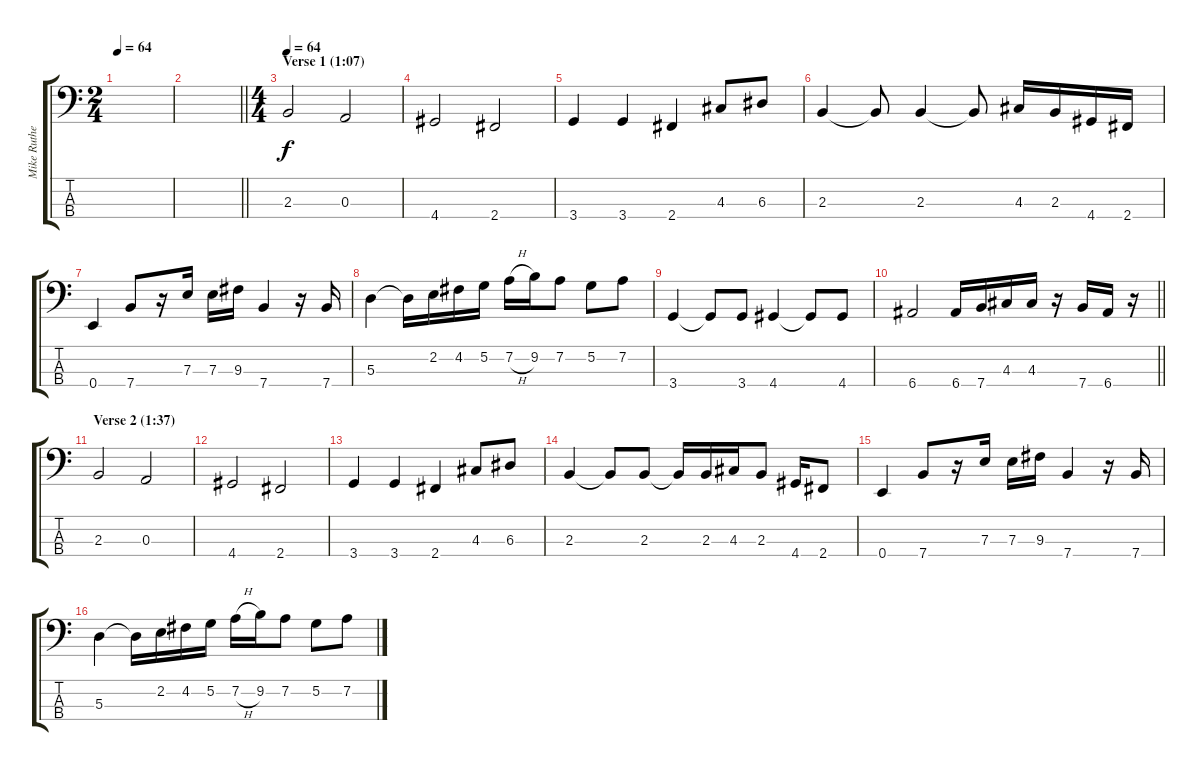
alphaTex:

\track ("Mike Rutherford (bass)" "Mike Ruthe") {instrument electricbassfinger}
\staff {score tabs}
\tuning (G2 D2 A1 E1) {hide}
\ts (2 4)
\tempo 64
\clef f4
\ks c
|
\barLineRight lightlight
|
\ts (4 4)
\section ("" "Verse 1 (1:07)")
\tempo 64
2.3.2 0.3.2 |
4.4.2 2.4.2 |
3.4.4 3.4.4 2.4.4 4.3.8 6.3.8 |
2.3.4 2.3{t}.8 2.3.4 2.3{t}.8 4.3.16 2.3.16 4.4.16 2.4.16 |
0.4.4 7.4.8 r.16 7.3.16 7.3.16 9.3.16 7.4.4 r.16 7.4.16 |
5.3.4 5.3{t}.16 2.2.16 4.2.16 5.2.16 7.2{h}.16 9.2.16 7.2.8 5.2.8 7.2.8 |
3.4.4 3.4{t}.8 3.4.8 4.4.4 4.4{t}.8 4.4.8 |
\barLineRight lightlight
6.4.2 6.4.16 7.4.16 4.3.16 4.3.16 r.16 7.4.16 6.4.16 r.16 |
\section ("" "Verse 2 (1:37)")
2.3.2 0.3.2 |
4.4.2 2.4.2 |
3.4.4 3.4.4 2.4.4 4.3.8 6.3.8 |
2.3.4 2.3{t}.8 2.3.8 2.3{t}.16 2.3.16 4.3.16 2.3.8 4.4.16 2.4.8 |
0.4.4 7.4.8 r.16 7.3.16 7.3.16 9.3.16 7.4.4 r.16 7.4.16 |
5.3.4 5.3{t}.16 2.2.16 4.2.16 5.2.16 7.2{h}.16 9.2.16 7.2.8 5.2.8 7.2.8
